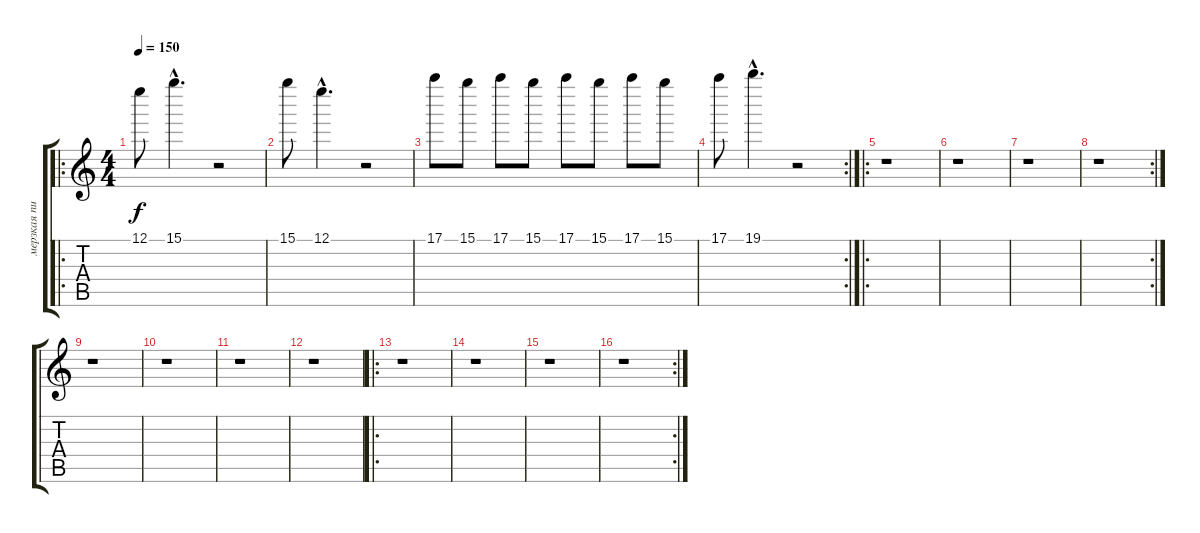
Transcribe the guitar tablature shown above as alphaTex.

\track ("мерзкая пищалка" "мерзкая пи") {instrument overdrivenguitar}
\staff {score tabs}
\tuning (E5 B4 G4 D4 A3 E3) {hide}
\ro
\ts (4 4)
\tempo 150
\clef g2
\ks c
12.1.8{dy f} 15.1{hac}.4{d} r.2 |
15.1.8 12.1{hac}.4{d} r.2 |
17.1.8 15.1.8 17.1.8 15.1.8 17.1.8 15.1.8 17.1.8 15.1.8 |
\rc 2
17.1.8 19.1{hac}.4{d} r.2 |
\ro
r.1 |
r.1 |
r.1 |
\rc 2
r.1 |
r.1 |
r.1 |
r.1 |
r.1 |
\ro
r.1 |
r.1 |
r.1 |
\rc 2
r.1
